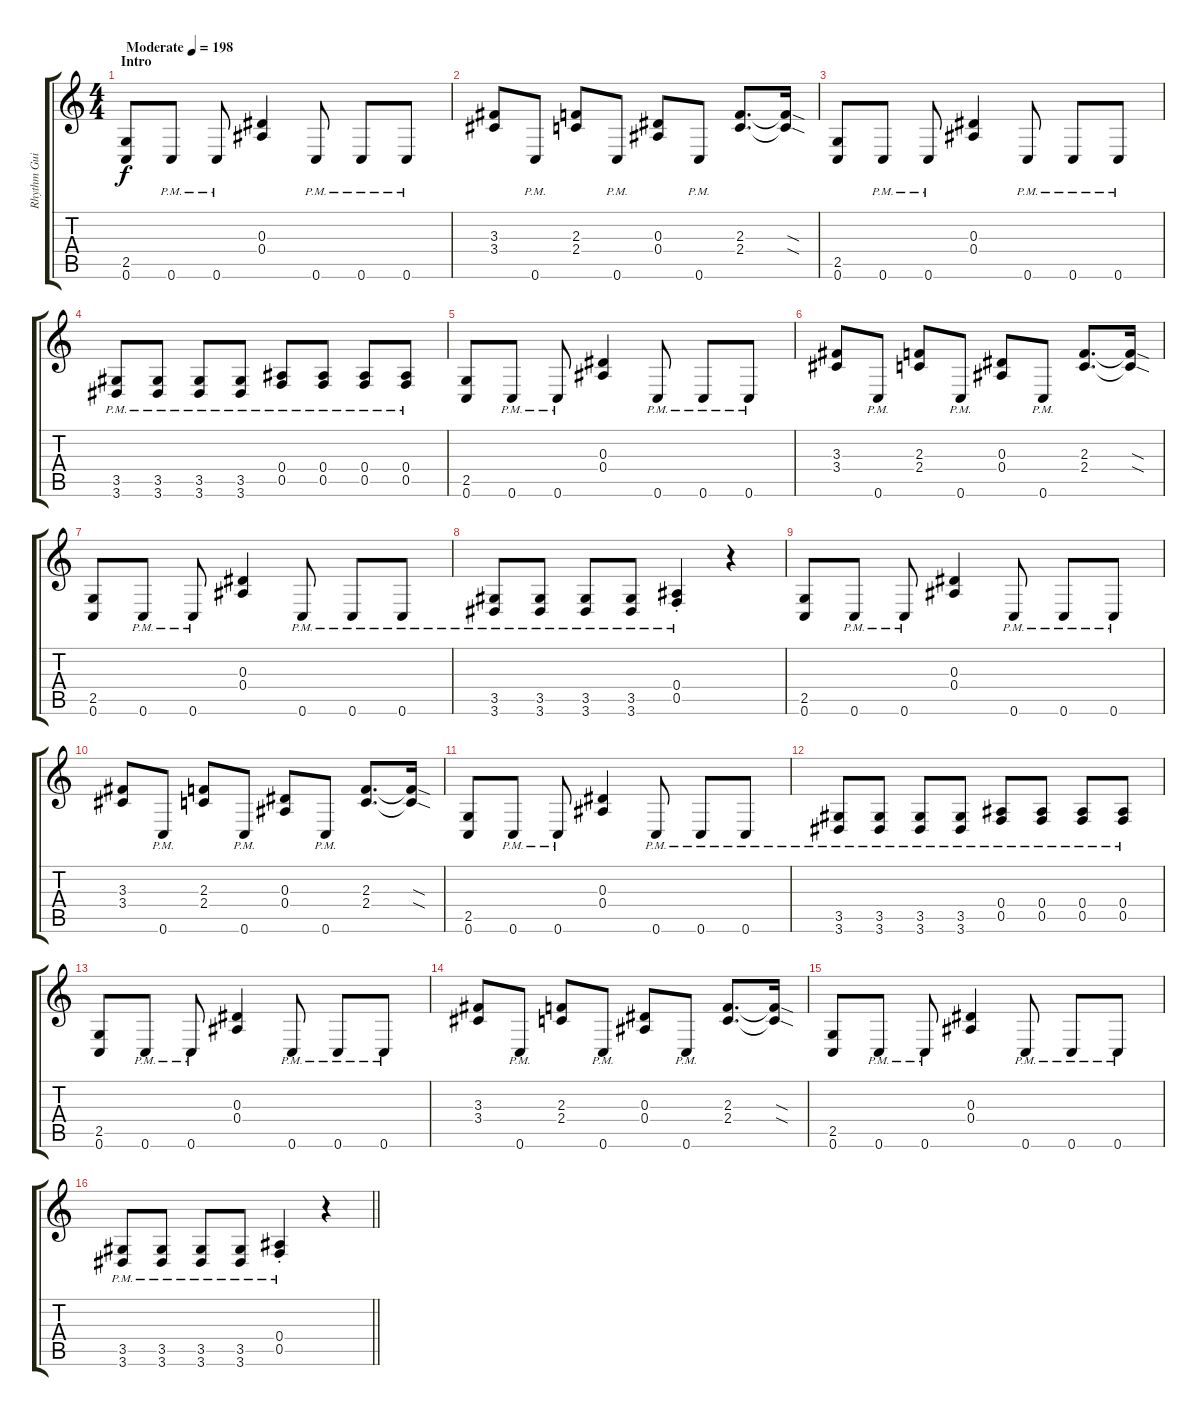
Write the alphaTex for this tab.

\track ("Rhythm Guitar" "Rhythm Gui") {instrument distortionguitar}
\staff {score tabs}
\tuning (C4 G3 Eb3 Bb2 F2 C2) {hide}
\ts (4 4)
\section ("" "Intro")
\tempo (198 "Moderate")
\clef g2
\ks c
(2.5 0.6).8{dy f instrument distortionguitar} 0.6{pm}.8 0.6{pm}.8 (0.3 0.4).4 0.6{pm}.8 0.6{pm}.8 0.6{pm}.8 |
(3.3 3.4).8 0.6{pm}.8 (2.3 2.4).8 0.6{pm}.8 (0.3 0.4).8 0.6{pm}.8 (2.3 2.4).8{d} (2.3{sod t} 2.4{sod t}).16 |
(2.5 0.6).8 0.6{pm}.8 0.6{pm}.8 (0.3 0.4).4 0.6{pm}.8 0.6{pm}.8 0.6{pm}.8 |
(3.5{pm} 3.6{pm}).8 (3.5{pm} 3.6{pm}).8 (3.5{pm} 3.6{pm}).8 (3.5{pm} 3.6{pm}).8 (0.4{pm} 0.5{pm}).8 (0.4{pm} 0.5{pm}).8 (0.4{pm} 0.5{pm}).8 (0.4{pm} 0.5{pm}).8 |
(2.5 0.6).8 0.6{pm}.8 0.6{pm}.8 (0.3 0.4).4 0.6{pm}.8 0.6{pm}.8 0.6{pm}.8 |
(3.3 3.4).8 0.6{pm}.8 (2.3 2.4).8 0.6{pm}.8 (0.3 0.4).8 0.6{pm}.8 (2.3 2.4).8{d} (2.3{sod t} 2.4{sod t}).16 |
(2.5 0.6).8 0.6{pm}.8 0.6{pm}.8 (0.3 0.4).4 0.6{pm}.8 0.6{pm}.8 0.6{pm}.8 |
(3.5{pm} 3.6{pm}).8 (3.5{pm} 3.6{pm}).8 (3.5{pm} 3.6{pm}).8 (3.5{pm} 3.6{pm}).8 (0.4{pm st} 0.5{pm st}).4 r.4 |
(2.5 0.6).8 0.6{pm}.8 0.6{pm}.8 (0.3 0.4).4 0.6{pm}.8 0.6{pm}.8 0.6{pm}.8 |
(3.3 3.4).8 0.6{pm}.8 (2.3 2.4).8 0.6{pm}.8 (0.3 0.4).8 0.6{pm}.8 (2.3 2.4).8{d} (2.3{sod t} 2.4{sod t}).16 |
(2.5 0.6).8 0.6{pm}.8 0.6{pm}.8 (0.3 0.4).4 0.6{pm}.8 0.6{pm}.8 0.6{pm}.8 |
(3.5{pm} 3.6{pm}).8 (3.5{pm} 3.6{pm}).8 (3.5{pm} 3.6{pm}).8 (3.5{pm} 3.6{pm}).8 (0.4{pm} 0.5{pm}).8 (0.4{pm} 0.5{pm}).8 (0.4{pm} 0.5{pm}).8 (0.4{pm} 0.5{pm}).8 |
(2.5 0.6).8 0.6{pm}.8 0.6{pm}.8 (0.3 0.4).4 0.6{pm}.8 0.6{pm}.8 0.6{pm}.8 |
(3.3 3.4).8 0.6{pm}.8 (2.3 2.4).8 0.6{pm}.8 (0.3 0.4).8 0.6{pm}.8 (2.3 2.4).8{d} (2.3{sod t} 2.4{sod t}).16 |
(2.5 0.6).8 0.6{pm}.8 0.6{pm}.8 (0.3 0.4).4 0.6{pm}.8 0.6{pm}.8 0.6{pm}.8 |
\barLineRight lightlight
(3.5{pm} 3.6{pm}).8 (3.5{pm} 3.6{pm}).8 (3.5{pm} 3.6{pm}).8 (3.5{pm} 3.6{pm}).8 (0.4{pm st} 0.5{pm st}).4 r.4
